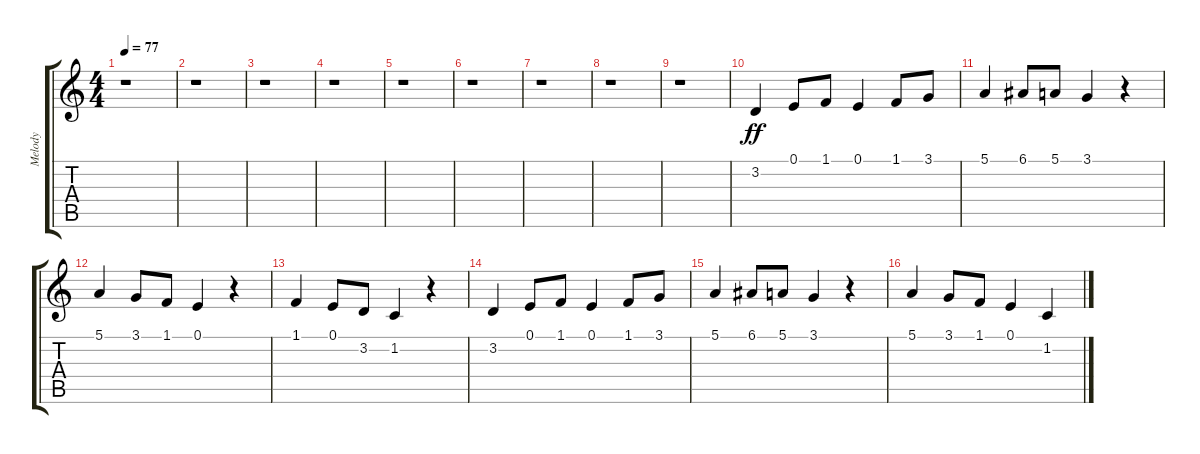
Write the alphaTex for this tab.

\track ("Melody" "Melody") {instrument violin}
\staff {score tabs}
\tuning (E4 B3 G3 D3 A2 E2) {hide}
\ts (4 4)
\tempo 77
\clef g2
\ks c
r.1{dy ff} |
r.1 |
r.1 |
r.1 |
r.1 |
r.1 |
r.1 |
r.1 |
r.1 |
3.2.4 0.1.8 1.1.8 0.1.4 1.1.8 3.1.8 |
5.1.4 6.1.8 5.1.8 3.1.4 r.4 |
5.1.4 3.1.8 1.1.8 0.1.4 r.4 |
1.1.4 0.1.8 3.2.8 1.2.4 r.4 |
3.2.4 0.1.8 1.1.8 0.1.4 1.1.8 3.1.8 |
5.1.4 6.1.8 5.1.8 3.1.4 r.4 |
5.1.4 3.1.8 1.1.8 0.1.4 1.2.4
